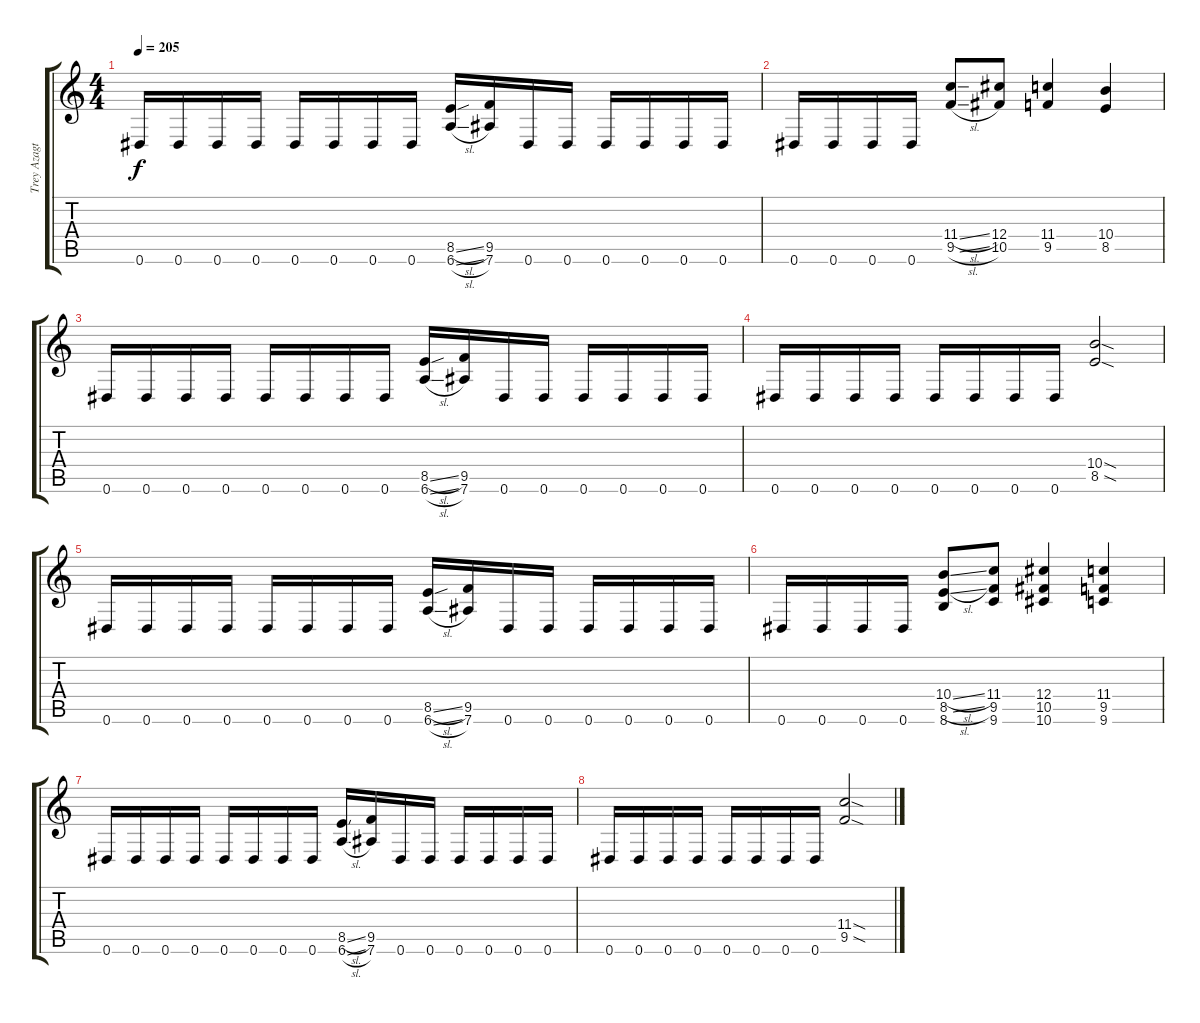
\track ("Trey Azagthoth" "Trey Azagt") {instrument overdrivenguitar}
\staff {score tabs}
\tuning (Eb4 Bb3 Gb3 Db3 Ab2 Eb2) {hide}
\ts (4 4)
\tempo 205
\clef g2
\ks c
0.6.16{dy f} 0.6.16 0.6.16 0.6.16 0.6.16 0.6.16 0.6.16 0.6.16 (8.5{sl} 6.6{sl}).16 (9.5 7.6).16 0.6.16 0.6.16 0.6.16 0.6.16 0.6.16 0.6.16 |
0.6.16 0.6.16 0.6.16 0.6.16 (11.4{sl} 9.5{sl}).8 (12.4 10.5).8 (11.4 9.5).4 (10.4 8.5).4 |
0.6.16 0.6.16 0.6.16 0.6.16 0.6.16 0.6.16 0.6.16 0.6.16 (8.5{sl} 6.6{sl}).16 (9.5 7.6).16 0.6.16 0.6.16 0.6.16 0.6.16 0.6.16 0.6.16 |
0.6.16 0.6.16 0.6.16 0.6.16 0.6.16 0.6.16 0.6.16 0.6.16 (10.4{sod} 8.5{sod}).2 |
0.6.16 0.6.16 0.6.16 0.6.16 0.6.16 0.6.16 0.6.16 0.6.16 (8.5{sl} 6.6{sl}).16 (9.5 7.6).16 0.6.16 0.6.16 0.6.16 0.6.16 0.6.16 0.6.16 |
0.6.16 0.6.16 0.6.16 0.6.16 (10.4{sl} 8.5{sl} 8.6).8 (11.4 9.5 9.6).8 (12.4 10.5 10.6).4 (11.4 9.5 9.6).4 |
0.6.16 0.6.16 0.6.16 0.6.16 0.6.16 0.6.16 0.6.16 0.6.16 (8.5{sl} 6.6{sl}).16 (9.5 7.6).16 0.6.16 0.6.16 0.6.16 0.6.16 0.6.16 0.6.16 |
0.6.16 0.6.16 0.6.16 0.6.16 0.6.16 0.6.16 0.6.16 0.6.16 (11.4{sod} 9.5{sod}).2
